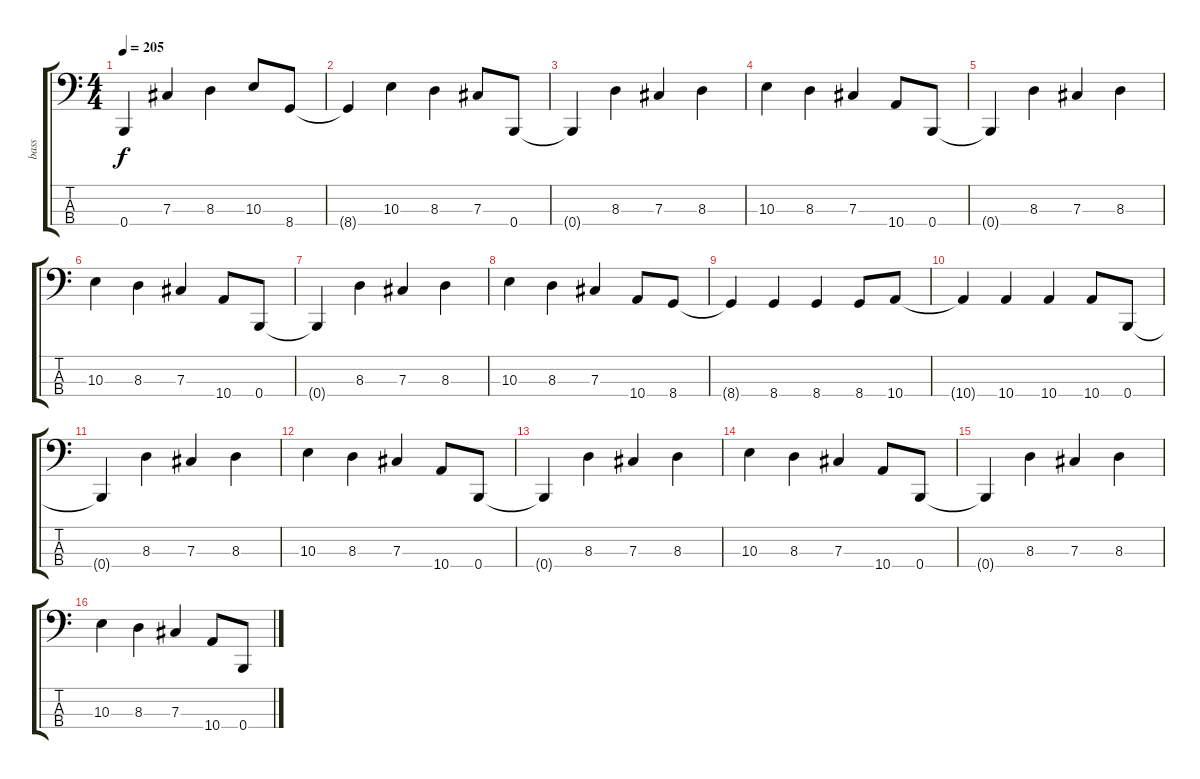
\track ("bass" "bass") {instrument electricbasspick}
\staff {score tabs}
\tuning (E2 B1 Gb1 B0) {hide}
\ts (4 4)
\tempo 205
\clef f4
\ks c
0.4{t}.4{dy f} 7.3.4 8.3.4 10.3.8 8.4.8 |
8.4{t}.4 10.3.4 8.3.4 7.3.8 0.4.8 |
0.4{t}.4 8.3.4 7.3.4 8.3.4 |
10.3.4 8.3.4 7.3.4 10.4.8 0.4.8 |
0.4{t}.4 8.3.4 7.3.4 8.3.4 |
10.3.4 8.3.4 7.3.4 10.4.8 0.4.8 |
0.4{t}.4 8.3.4 7.3.4 8.3.4 |
10.3.4 8.3.4 7.3.4 10.4.8 8.4.8 |
8.4{t}.4 8.4.4 8.4.4 8.4.8 10.4.8 |
10.4{t}.4 10.4.4 10.4.4 10.4.8 0.4.8 |
0.4{t}.4 8.3.4 7.3.4 8.3.4 |
10.3.4 8.3.4 7.3.4 10.4.8 0.4.8 |
0.4{t}.4 8.3.4 7.3.4 8.3.4 |
10.3.4 8.3.4 7.3.4 10.4.8 0.4.8 |
0.4{t}.4 8.3.4 7.3.4 8.3.4 |
10.3.4 8.3.4 7.3.4 10.4.8 0.4.8
